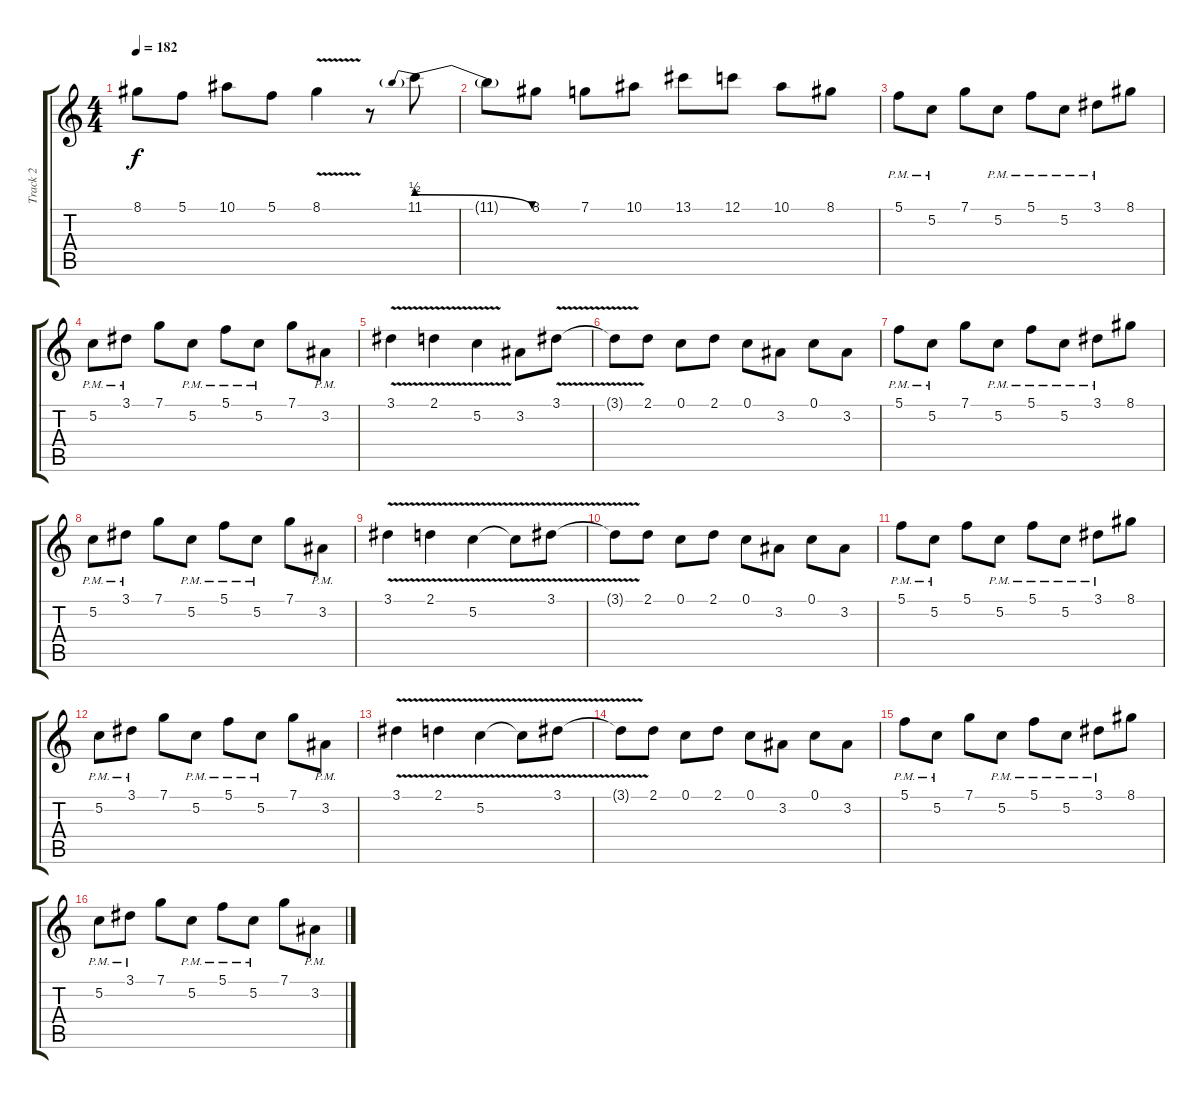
\track ("Track 2" "Track 2") {instrument distortionguitar}
\staff {score tabs}
\tuning (C4 G3 Eb3 Bb2 F2 C2) {hide}
\ts (4 4)
\tempo 182
\clef g2
\ks c
8.1.8{dy f} 5.1.8 10.1.8 5.1.8 8.1{v}.4 r.8 11.1{be (prebendrelease 0 2 60 0)}.8 |
11.1{t}.8 8.1.8 7.1.8 10.1.8 13.1.8 12.1.8 10.1.8 8.1.8 |
5.1{pm}.8{balance 16} 5.2{pm}.8 7.1.8 5.2{pm}.8 5.1{pm}.8 5.2{pm}.8 3.1{pm}.8 8.1.8 |
5.2{pm}.8 3.1{pm}.8 7.1.8 5.2{pm}.8 5.1{pm}.8 5.2{pm}.8 7.1.8 3.2{pm}.8 |
3.1{v}.4 2.1{v}.4 5.2{v}.4 3.2.8 3.1{v}.8 |
3.1{t}.8 2.1.8 0.1.8 2.1.8 0.1.8 3.2.8 0.1.8 3.2.8 |
5.1{pm}.8 5.2{pm}.8 7.1.8 5.2{pm}.8 5.1{pm}.8 5.2{pm}.8 3.1{pm}.8 8.1.8 |
5.2{pm}.8 3.1{pm}.8 7.1.8 5.2{pm}.8 5.1{pm}.8 5.2{pm}.8 7.1.8 3.2{pm}.8 |
3.1{v}.4 2.1{v}.4 5.2{v}.4 5.2{t}.8 3.1{v}.8 |
3.1{t}.8 2.1.8 0.1.8 2.1.8 0.1.8 3.2.8 0.1.8 3.2.8 |
5.1{pm}.8 5.2{pm}.8 5.1.8 5.2{pm}.8 5.1{pm}.8 5.2{pm}.8 3.1{pm}.8 8.1.8 |
5.2{pm}.8 3.1{pm}.8 7.1.8 5.2{pm}.8 5.1{pm}.8 5.2{pm}.8 7.1.8 3.2{pm}.8 |
3.1{v}.4 2.1{v}.4 5.2{v}.4 5.2{t}.8 3.1{v}.8 |
3.1{t}.8 2.1.8 0.1.8 2.1.8 0.1.8 3.2.8 0.1.8 3.2.8 |
5.1{pm}.8 5.2{pm}.8 7.1.8 5.2{pm}.8 5.1{pm}.8 5.2{pm}.8 3.1{pm}.8 8.1.8 |
5.2{pm}.8 3.1{pm}.8 7.1.8 5.2{pm}.8 5.1{pm}.8 5.2{pm}.8 7.1.8 3.2{pm}.8
